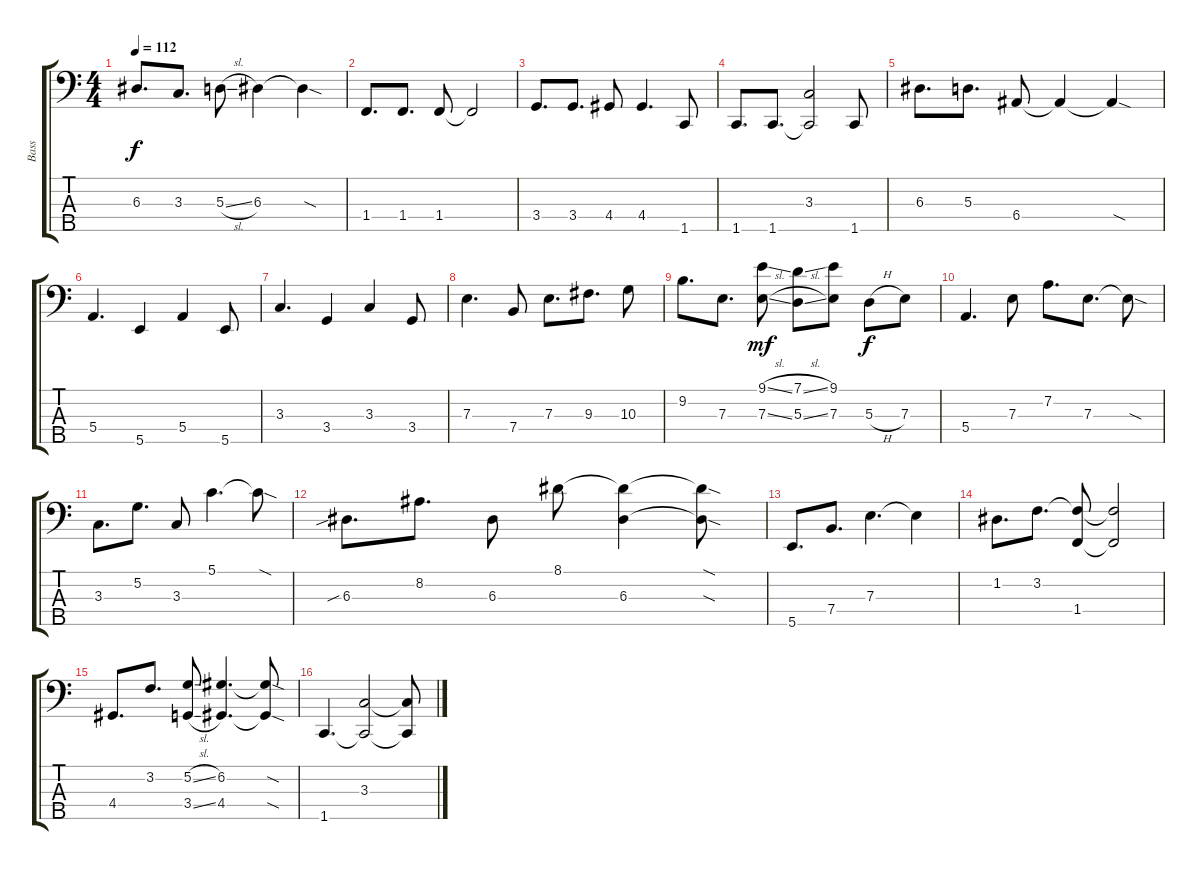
\track ("Bass" "Bass") {instrument fretlessbass}
\staff {score tabs}
\tuning (G2 D2 A1 E1 B0) {hide}
\ts (4 4)
\tempo 112
\clef f4
\ks c
6.3.8{d dy f} 3.3.8{d} 5.3{sl}.8 6.3.4 6.3{sod t}.4 |
1.4.8{d} 1.4.8{d} 1.4.8 1.4{t}.2 |
3.4.8{d} 3.4.8{d} 4.4.8 4.4.4{d} 1.5.8 |
1.5.8{d} 1.5.8{d} (3.3 1.5{t}).2 1.5.8 |
6.3.8{d} 5.3.8{d} 6.4.8 6.4{t}.4 6.4{sod t}.4 |
5.4.4{d} 5.5.4 5.4.4 5.5.8 |
3.3.4{d} 3.4.4 3.3.4 3.4.8 |
7.3.4{d} 7.4.8 7.3.8{d} 9.3.8{d} 10.3.8 |
9.2.8{d} 7.3.8{d} (9.1{sl} 7.3{sl}).8{dy mf} (7.1{sl} 5.3{sl}).8 (9.1 7.3).8 5.3{h}.8{dy f} 7.3.8 |
5.4.4{d} 7.3.8 7.2.8{d} 7.3.8{d} 7.3{sod t}.8 |
3.3.8{d} 5.2.8{d} 3.3.8 5.1.4{d} 5.1{sod t}.8 |
6.3{sib}.8{d} 8.2.8{d} 6.3.8 8.1.8 (8.1{t} 6.3).4 (8.1{sod t} 6.3{sod t}).8 |
5.5.8{d} 7.4.8{d} 7.3.4{d} 7.3{t}.4 |
1.2.8{d} 3.2.8{d} (3.2{t} 1.4).8 (3.2{t} 1.4{t}).2 |
4.4.8{d} 3.2.8{d} (5.2{sl} 3.4{sl}).8 (6.2 4.4).4{d} (6.2{sod t} 4.4{sod t}).8 |
1.5.4{d} (3.3 1.5{t}).2 (3.3{t} 1.5{t}).8
